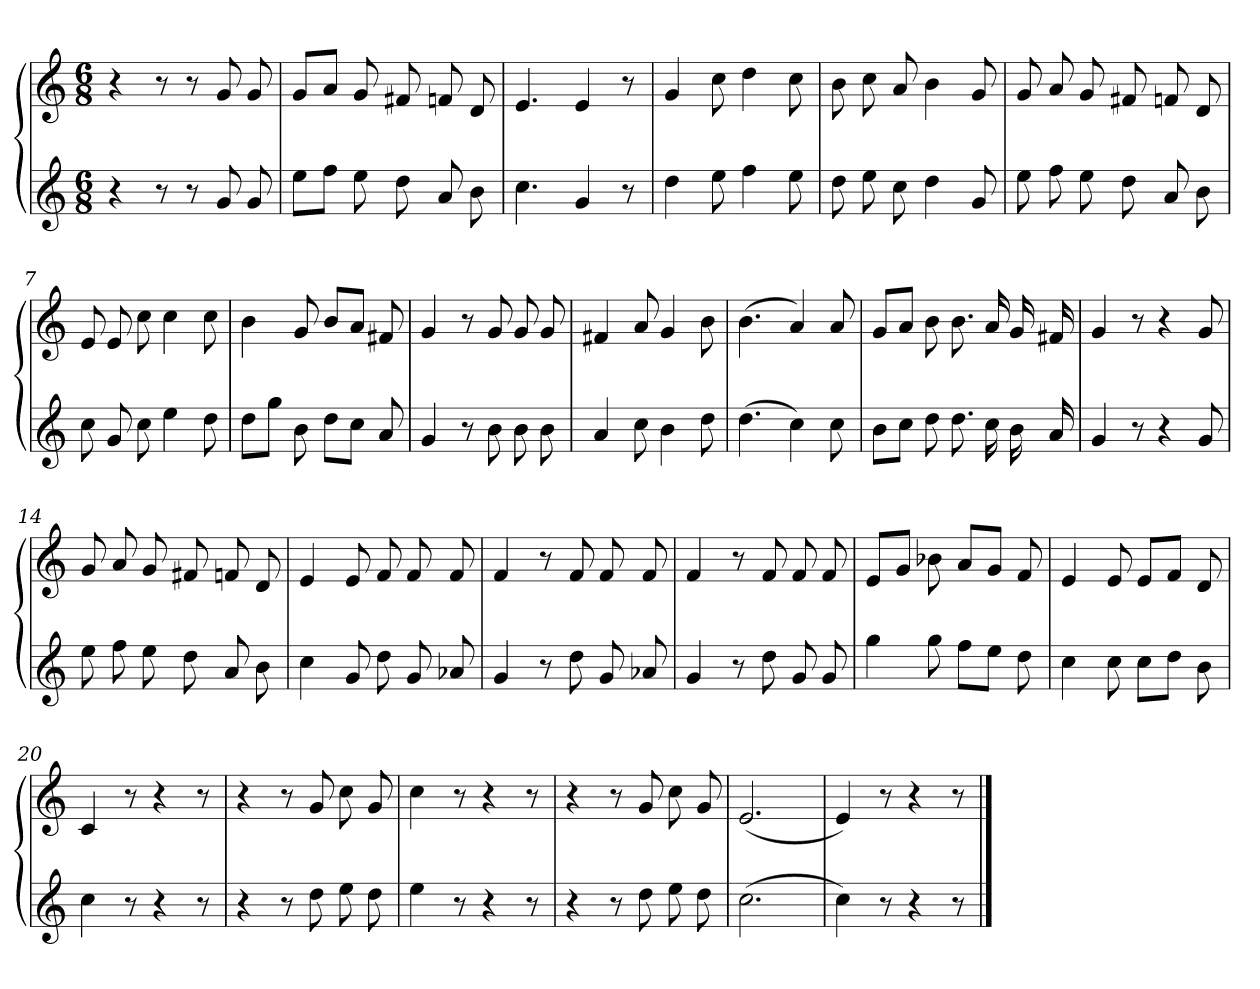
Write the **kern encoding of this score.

**kern	**kern	**dynam
*part1	*part1	*part1
*staff2	*staff1	*staff1/2
*clefG2	*clefG2	*
*M6/8	*M6/8	*
=1	=1	=1
4r	4r	Andante
8r	8r	.
8r	8r	.
8g	8g	.
8g	8g	.
=2	=2	=2
8eeL	8gL	.
8ffJ	8aJ	.
8ee	8g	.
8dd	8f#X	.
8a	8fn	.
8b	8d	.
=3	=3	=3
4.cc	4.e	.
4g	4e	.
8r	8r	.
=4	=4	=4
4dd	4g	.
8ee	8cc	.
4ff	4dd	.
8ee	8cc	.
=5	=5	=5
8dd	8b	.
8ee	8cc	.
8cc	8a	.
4dd	4b	.
8g	8g	.
!!LO:LB:g=z
=6	=6	=6
8ee	8g	.
8ff	8a	.
8ee	8g	.
8dd	8f#X	.
8a	8fn	.
8b	8d	.
=7	=7	=7
8cc	8e	.
8g	8e	.
8cc	8cc	.
4ee	4cc	.
8dd	8cc	.
=8	=8	=8
8ddL	4b	.
8ggJ	.	.
8b	8g	.
8ddL	8bL	.
8ccJ	8aJ	.
8a	8f#X	.
=9	=9	=9
4g	4g	.
8r	8r	.
8b	8g	.
8b	8g	.
8b	8g	.
=10	=10	=10
4a	4f#X	.
8cc	8a	.
4b	4g	.
8dd	8b	.
=11	=11	=11
(4.dd	(4.b	.
4cc)	4a)	.
8cc	8a	.
!!LO:LB:g=z
=12	=12	=12
8bL	8gL	.
8ccJ	8aJ	.
8dd	8b	.
8.dd	8.b	.
16cc	16a	.
16b	16g	.
16a	16f#X	.
=13	=13	=13
4g	4g	.
8r	8r	.
4r	4r	.
8g	8g	.
=14	=14	=14
8ee	8g	.
8ff	8a	.
8ee	8g	.
8dd	8f#X	.
8a	8fn	.
8b	8d	.
=15	=15	=15
4cc	4e	.
8g	8e	.
8dd	8f	.
8g	8f	.
8a-X	8f	.
=16	=16	=16
4g	4f	.
8r	8r	.
8dd	8f	.
8g	8f	.
8a-X	8f	.
!!LO:LB:g=z
=17	=17	=17
4g	4f	.
8r	8r	.
8dd	8f	.
8g	8f	.
8g	8f	.
=18	=18	=18
4gg	8eL	.
.	8gJ	.
8gg	8b-X	.
8ffL	8aL	.
8eeJ	8gJ	.
8dd	8f	.
=19	=19	=19
4cc	4e	.
8cc	8e	.
8ccL	8eL	.
8ddJ	8fJ	.
8b	8d	.
=20	=20	=20
4cc	4c	.
8r	8r	.
4r	4r	.
8r	8r	.
=21	=21	=21
4r	4r	.
8r	8r	.
8dd	8g	.
8ee	8cc	.
8dd	8g	.
=22	=22	=22
4ee	4cc	.
8r	8r	.
4r	4r	.
8r	8r	.
!!LO:LB:g=z
=23	=23	=23
4r	4r	.
8r	8r	.
8dd	8g	.
8ee	8cc	.
8dd	8g	.
=24	=24	=24
(2.cc	(2.e	.
=25	=25	=25
4cc)	4e)	.
8r	8r	.
4r	4r	.
8r	8r	.
==	==	==
*-	*-	*-
